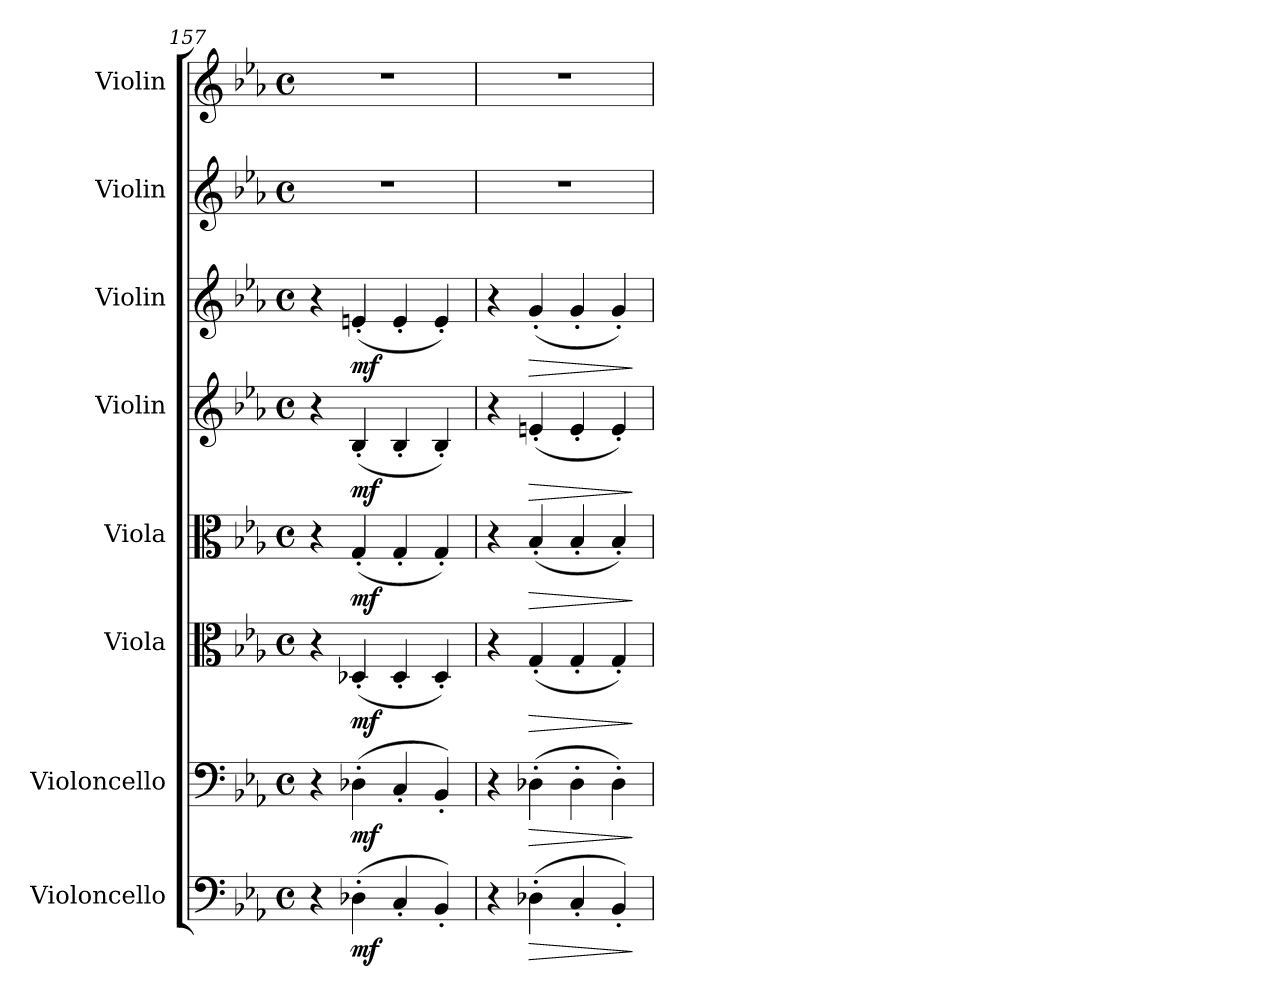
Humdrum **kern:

**kern	**dynam	**kern	**dynam	**kern	**dynam	**kern	**dynam	**kern	**dynam	**kern	**dynam	**kern	**kern
*part8	*part8	*part7	*part7	*part6	*part6	*part5	*part5	*part4	*part4	*part3	*part3	*part2	*part1
*staff8	*staff8	*staff7	*staff7	*staff6	*staff6	*staff5	*staff5	*staff4	*staff4	*staff3	*staff3	*staff2	*staff1
*I"Violoncello	*	*I"Violoncello	*	*I"Viola	*	*I"Viola	*	*I"Violin	*	*I"Violin	*	*I"Violin	*I"Violin
*I'Vc.	*	*I'Vc.	*	*I'Vla.	*	*I'Vla.	*	*I'Vln.	*	*I'Vln.	*	*I'Vln.	*I'Vln.
*clefF4	*	*clefF4	*	*clefC3	*	*clefC3	*	*clefG2	*	*clefG2	*	*clefG2	*clefG2
*k[b-e-a-]	*	*k[b-e-a-]	*	*k[b-e-a-]	*	*k[b-e-a-]	*	*k[b-e-a-]	*	*k[b-e-a-]	*	*k[b-e-a-]	*k[b-e-a-]
*M4/4	*	*M4/4	*	*M4/4	*	*M4/4	*	*M4/4	*	*M4/4	*	*M4/4	*M4/4
*met(c)	*	*met(c)	*	*met(c)	*	*met(c)	*	*met(c)	*	*met(c)	*	*met(c)	*met(c)
=157	=157	=157	=157	=157	=157	=157	=157	=157	=157	=157	=157	=157	=157
4r	.	4r	.	4r	.	4r	.	4r	.	4r	.	1r	1r
!	!LO:DY:b	!	!LO:DY:b	!	!LO:DY:b	!	!LO:DY:b	!	!LO:DY:b	!	!LO:DY:b	!	!
(>4D-X'\	mf	(>4D-X'\	mf	(<4D-X'/	mf	(<4G'/	mf	(<4B-'/	mf	(<4en'/	mf	.	.
4C'/	.	4C'/	.	4D-'/	.	4G'/	.	4B-'/	.	4e'/	.	.	.
4BB-'/)	.	4BB-'/)	.	4D-'/)	.	4G'/)	.	4B-'/)	.	4e'/)	.	.	.
=158	=158	=158	=158	=158	=158	=158	=158	=158	=158	=158	=158	=158	=158
4r	.	4r	.	4r	.	4r	.	4r	.	4r	.	1r	1r
!	!LO:HP:b	!	!LO:HP:b	!	!LO:HP:b	!	!LO:HP:b	!	!LO:HP:b	!	!LO:HP:b	!	!
(>4D-X'\	>	(>4D-X'\	>	(<4G'/	>	(<4B-'/	>	(<4en'/	>	(<4g'/	>	.	.
4C'/	.	4D-'\	.	4G'/	.	4B-'/	.	4e'/	.	4g'/	.	.	.
4BB-'/)	.	4D-'\)	.	4G'/)	.	4B-'/)	.	4e'/)	.	4g'/)	.	.	.
.	]	.	]	.	]	.	]	.	]	.	]	.	.
=	=	=	=	=	=	=	=	=	=	=	=	=	=
*-	*-	*-	*-	*-	*-	*-	*-	*-	*-	*-	*-	*-	*-
